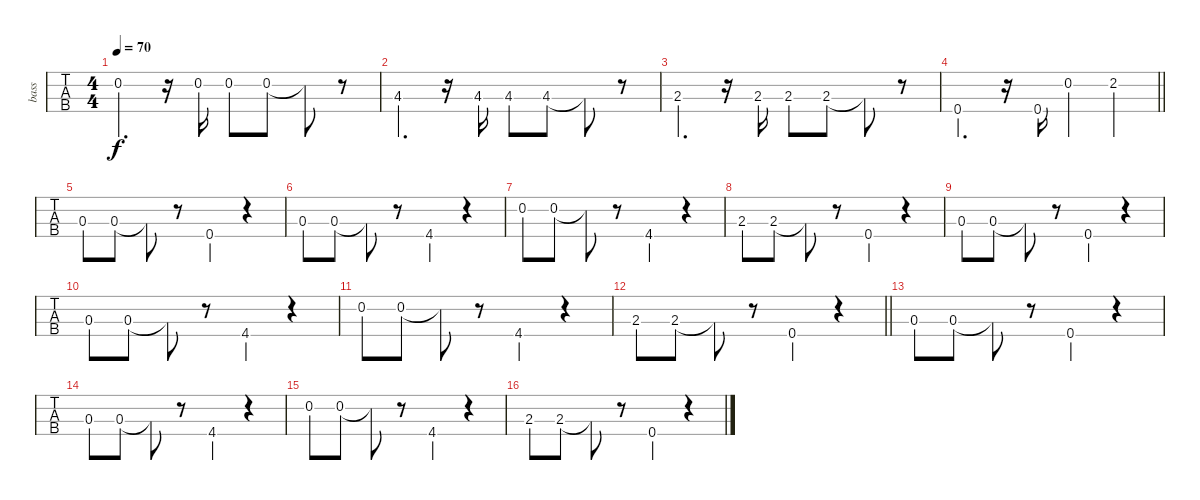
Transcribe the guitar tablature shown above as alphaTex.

\track ("bass" "bass") {instrument electricbassfinger}
\staff {tabs}
\tuning (G2 D2 A1 E1) {hide}
\ts (4 4)
\tempo 70
\clef f4
\ks c
0.2.4{d dy f} r.16 0.2.16 0.2.8 0.2.8 0.2{t}.8 r.8 |
4.3.4{d} r.16 4.3.16 4.3.8 4.3.8 4.3{t}.8 r.8 |
2.3.4{d} r.16 2.3.16 2.3.8 2.3.8 2.3{t}.8 r.8 |
\barLineRight lightlight
0.4.4{d} r.16 0.4.16 0.2.4 2.2.4 |
0.3.8 0.3.8 0.3{t}.8 r.8 0.4.4 r.4 |
0.3.8 0.3.8 0.3{t}.8 r.8 4.4.4 r.4 |
0.2.8 0.2.8 0.2{t}.8 r.8 4.4.4 r.4 |
2.3.8 2.3.8 2.3{t}.8 r.8 0.4.4 r.4 |
0.3.8 0.3.8 0.3{t}.8 r.8 0.4.4 r.4 |
0.3.8 0.3.8 0.3{t}.8 r.8 4.4.4 r.4 |
0.2.8 0.2.8 0.2{t}.8 r.8 4.4.4 r.4 |
\barLineRight lightlight
2.3.8 2.3.8 2.3{t}.8 r.8 0.4.4 r.4 |
0.3.8 0.3.8 0.3{t}.8 r.8 0.4.4 r.4 |
0.3.8 0.3.8 0.3{t}.8 r.8 4.4.4 r.4 |
0.2.8 0.2.8 0.2{t}.8 r.8 4.4.4 r.4 |
2.3.8 2.3.8 2.3{t}.8 r.8 0.4.4 r.4
